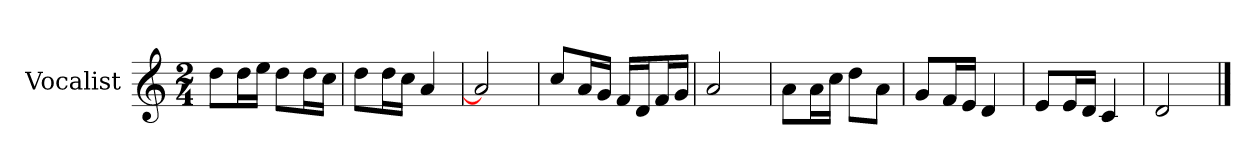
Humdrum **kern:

**kern
*part1
*staff1
*I"Vocalist
*k[]
*C:
*M2/4
=
8ddL
16ddL
16eeJJ
8ddL
16ddL
16ccJJ
=1
8ddL
16ddL
16ccJJ
4a
=2
2a]
=3
8ccL
16aL
16gJJ
16fLL
16dJ
16fL
16gJJ
=4
2a
=5
8aL
16aL
16ccJJ
8ddL
8aJ
=6
8gL
16fL
16eJJ
4d
=7
8eL
16eL
16dJJ
4c
=8
2d
==
*-
